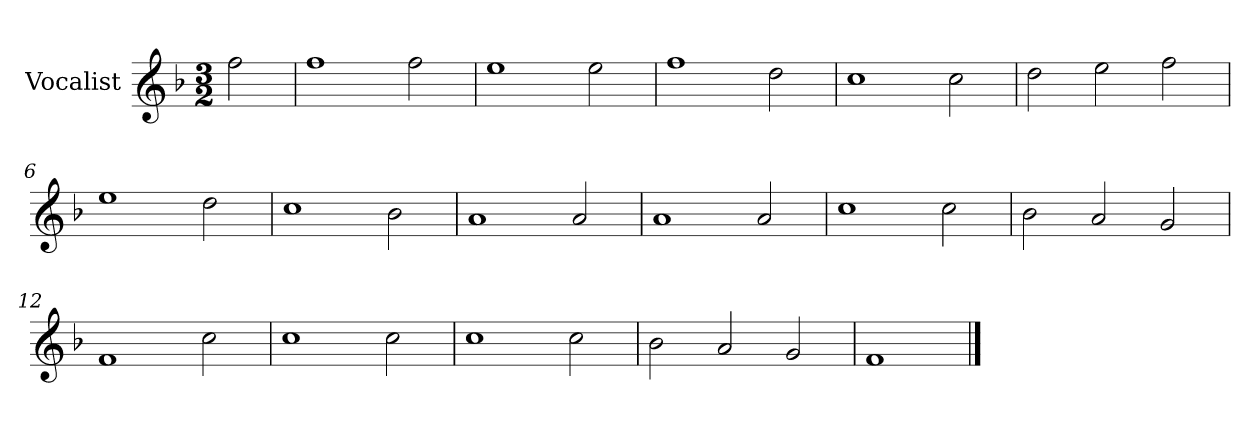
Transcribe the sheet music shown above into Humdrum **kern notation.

**kern
*part1
*staff1
*I"Vocalist
*k[b-]
*F:
*M3/2
=
2ff
=1
1ff
2ff
=2
1ee
2ee
=3
1ff
2dd
=4
1cc
2cc
=5
2dd
2ee
2ff
=6
1ee
2dd
=7
1cc
2b-
=8
1a
2a
=9
1a
2a
=10
1cc
2cc
=11
2b-
2a
2g
=12
1f
2cc
=13
1cc
2cc
=14
1cc
2cc
=15
2b-
2a
2g
=16
1f
==
*-
